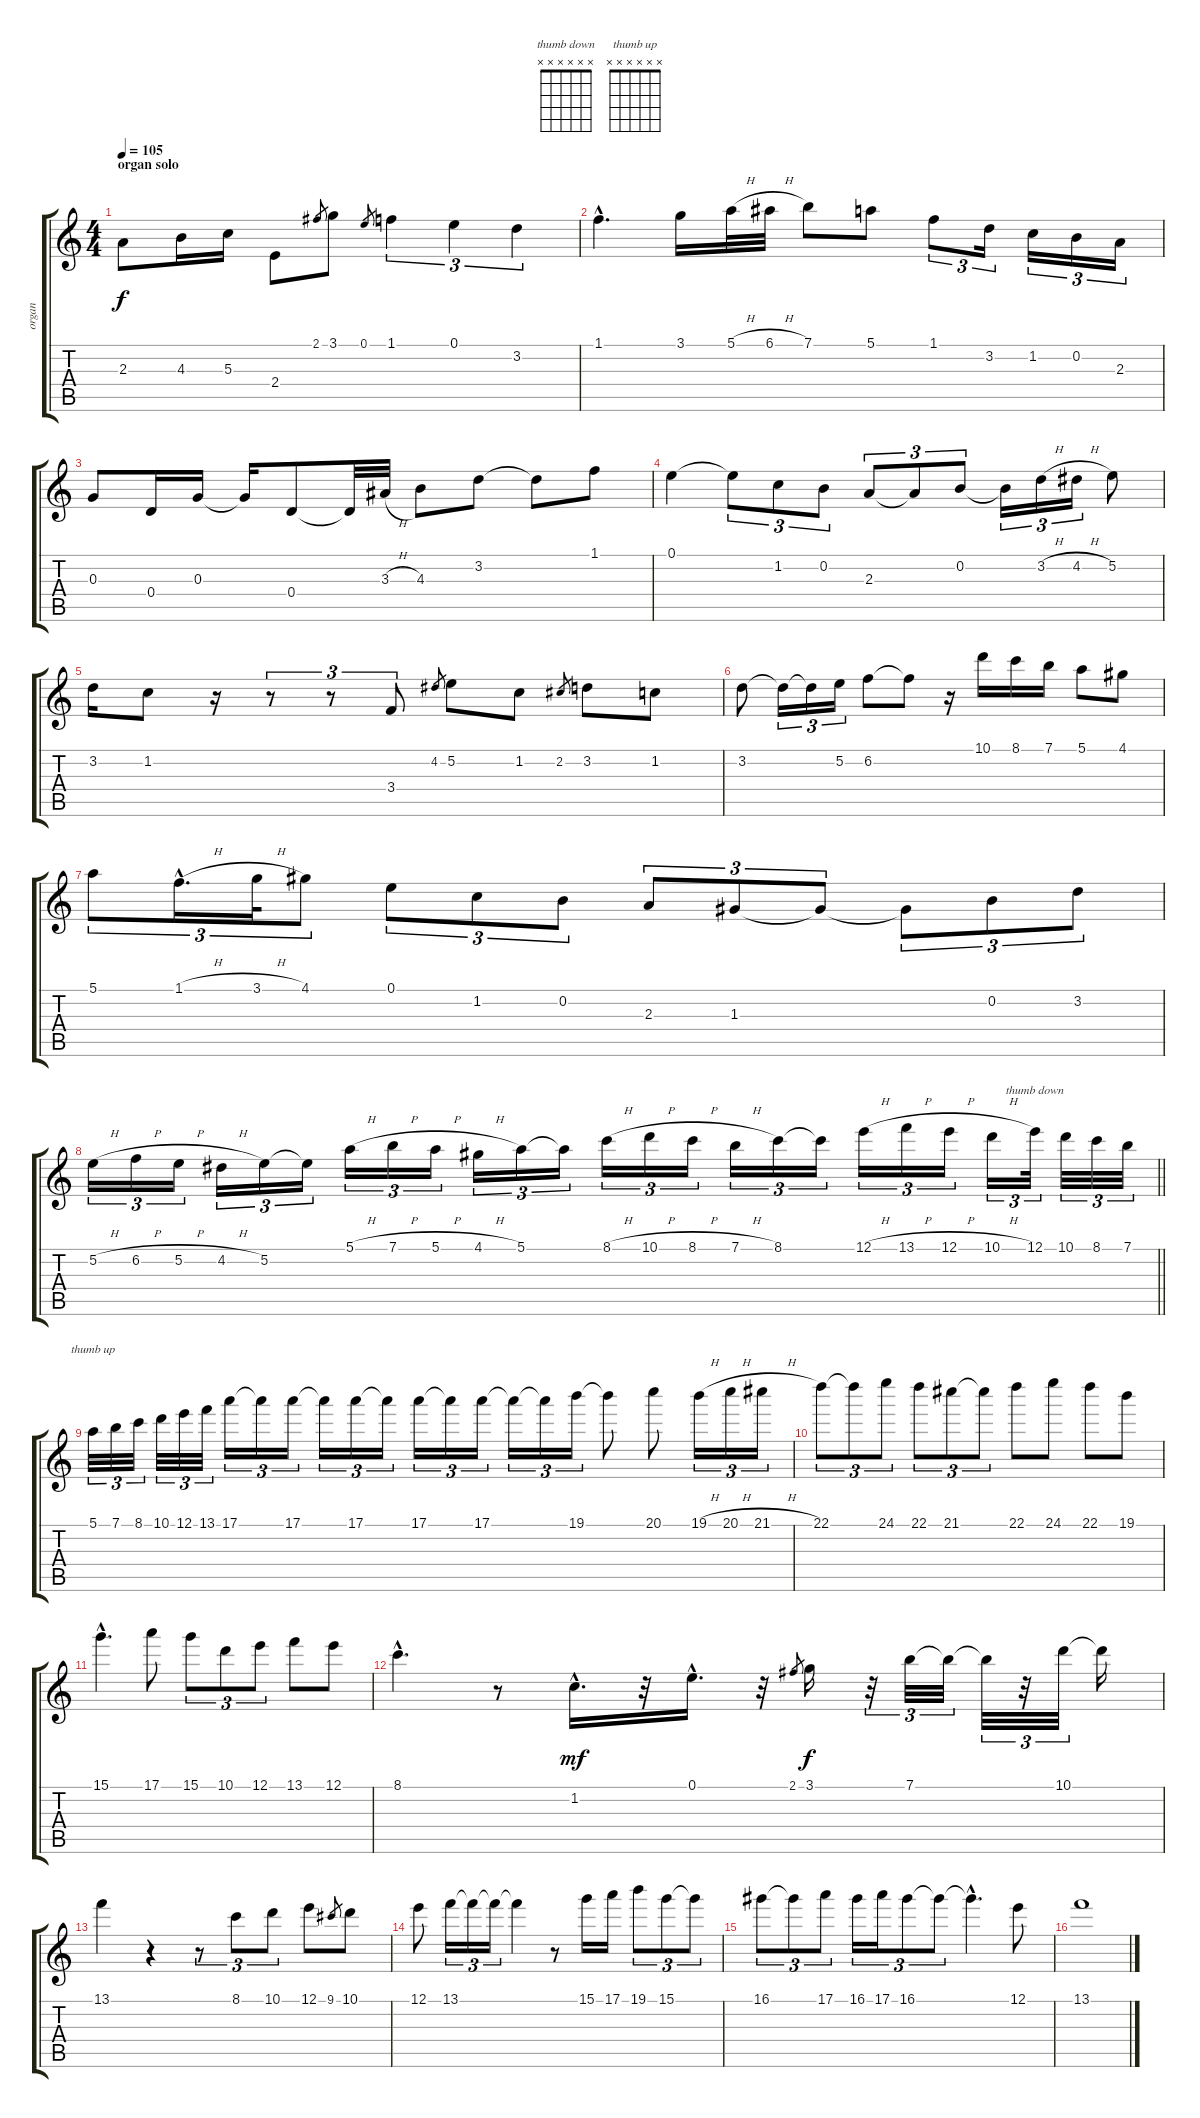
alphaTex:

\track ("organ" "organ") {instrument drawbarorgan}
\staff {score tabs}
\tuning (E5 B4 G4 D4 A3 E3) {hide}
\chord ("thumb down" x x x x x x) {firstfret 0}
\chord ("thumb up" x x x x x x) {firstfret 0}
\ts (4 4)
\section ("" "organ solo")
\tempo 105
\clef g2
\ks c
2.3.8{dy f volume 14} 4.3.16 5.3.16 2.4.8 2.1.8{gr} 3.1.8 0.1.8{gr} 1.1.4{tu (3 2)} 0.1.4{tu (3 2)} 3.2.4{tu (3 2)} |
1.1{hac}.4{d} 3.1.16 5.1{h}.32 6.1{h}.32 7.1.8 5.1.8 1.1.8{tu (3 2)} 3.2.16{tu (3 2)} 1.2.16{tu (3 2)} 0.2.16{tu (3 2)} 2.3.16{tu (3 2)} |
0.3.8 0.4.16 0.3.16 0.3{t}.16 0.4.8 0.4{t}.32 3.3{h}.32 4.3.8 3.2.8 3.2{t}.8 1.1.8 |
0.1.4 0.1{t}.8{tu (3 2)} 1.2.8{tu (3 2)} 0.2.8{tu (3 2)} 2.3.8{tu (3 2)} 2.3{t}.8{tu (3 2)} 0.2.8{tu (3 2)} 0.2{t}.16{tu (3 2)} 3.2{h}.16{tu (3 2)} 4.2{h}.16{tu (3 2)} 5.2.8 |
3.2.16 1.2.8 r.16 r.8{tu (3 2)} r.8{tu (3 2)} 3.4.8{tu (3 2)} 4.2.8{gr} 5.2.8 1.2.8 2.2.8{gr} 3.2.8 1.2.8 |
3.2.8 3.2{t}.16{tu (3 2)} 3.2{t}.16{tu (3 2)} 5.2.16{tu (3 2)} 6.2.8 6.2{t}.8 r.16 10.1.16 8.1.16 7.1.16 5.1.8 4.1.8 |
5.1.8{tu (3 2)} 1.1{h hac}.16{d tu (3 2)} 3.1{h}.32{tu (3 2)} 4.1.8{tu (3 2)} 0.1.8{tu (3 2)} 1.2.8{tu (3 2)} 0.2.8{tu (3 2)} 2.3.8{tu (3 2)} 1.3.8{tu (3 2)} 1.3{t}.8{tu (3 2)} 1.3{t}.8{tu (3 2)} 0.2.8{tu (3 2)} 3.2.8{tu (3 2)} |
\barLineRight lightlight
5.2{h}.16{tu (3 2)} 6.2{h}.16{tu (3 2)} 5.2{h}.16{tu (3 2)} 4.2{h}.16{tu (3 2)} 5.2.16{tu (3 2)} 5.2{t}.16{tu (3 2)} 5.1{h}.16{tu (3 2)} 7.1{h}.16{tu (3 2)} 5.1{h}.16{tu (3 2)} 4.1{h}.16{tu (3 2)} 5.1.16{tu (3 2)} 5.1{t}.16{tu (3 2)} 8.1{h}.16{tu (3 2)} 10.1{h}.16{tu (3 2)} 8.1{h}.16{tu (3 2)} 7.1{h}.16{tu (3 2)} 8.1.16{tu (3 2)} 8.1{t}.16{tu (3 2)} 12.1{h}.16{tu (3 2)} 13.1{h}.16{tu (3 2)} 12.1{h}.16{tu (3 2)} 10.1{h}.16{tu (3 2)} 12.1.32{tu (3 2) ch "thumb down"} 10.1.32{tu (3 2)} 8.1.32{tu (3 2)} 7.1.32{tu (3 2)} |
5.1.32{tu (3 2) ch "thumb up"} 7.1.32{tu (3 2)} 8.1.32{tu (3 2)} 10.1.32{tu (3 2)} 12.1.32{tu (3 2)} 13.1.32{tu (3 2)} 17.1.16{tu (3 2)} 17.1{t}.16{tu (3 2)} 17.1.16{tu (3 2)} 17.1{t}.16{tu (3 2)} 17.1.16{tu (3 2)} 17.1{t}.16{tu (3 2)} 17.1.16{tu (3 2)} 17.1{t}.16{tu (3 2)} 17.1.16{tu (3 2)} 17.1{t}.16{tu (3 2)} 17.1{t}.16{tu (3 2)} 19.1.16{tu (3 2)} 19.1{t}.8 20.1.8 19.1{h}.16{tu (3 2)} 20.1{h}.16{tu (3 2)} 21.1{h}.16{tu (3 2)} |
22.1.8{tu (3 2)} 22.1{t}.8{tu (3 2)} 24.1.8{tu (3 2)} 22.1.8{tu (3 2)} 21.1.8{tu (3 2)} 21.1{t}.8{tu (3 2)} 22.1.8 24.1.8 22.1.8 19.1.8 |
15.1{hac}.4{d} 17.1.8 15.1.8{tu (3 2)} 10.1.8{tu (3 2)} 12.1.8{tu (3 2)} 13.1.8 12.1.8 |
8.1{hac}.4{d} r.8 1.2{hac}.16{d dy mf} r.32 0.1{hac}.16{d} r.32 2.1.8{gr} 3.1.16{dy f} r.32{tu (3 2)} 7.1.32{tu (3 2)} 7.1{t}.32{tu (3 2)} 7.1{t}.32{tu (3 2)} r.32{tu (3 2)} 10.1.32{tu (3 2)} 10.1{t}.16 |
13.1.4 r.4 r.8{tu (3 2)} 8.1.8{tu (3 2)} 10.1.8{tu (3 2)} 12.1.8 9.1.8{gr} 10.1.8 |
12.1.8 13.1.16{tu (3 2)} 13.1{t}.16{tu (3 2)} 13.1{t}.16{tu (3 2)} 13.1{t}.4 r.8 15.1.16 17.1.16 19.1.8{tu (3 2)} 15.1.8{tu (3 2)} 15.1{t}.8{tu (3 2)} |
16.1.8{tu (3 2)} 16.1{t}.8{tu (3 2)} 17.1.8{tu (3 2)} 16.1.16{tu (3 2)} 17.1.16{tu (3 2)} 16.1.8{tu (3 2)} 16.1{t}.8{tu (3 2)} 16.1{hac t}.4{d} 12.1.8 |
13.1.1
